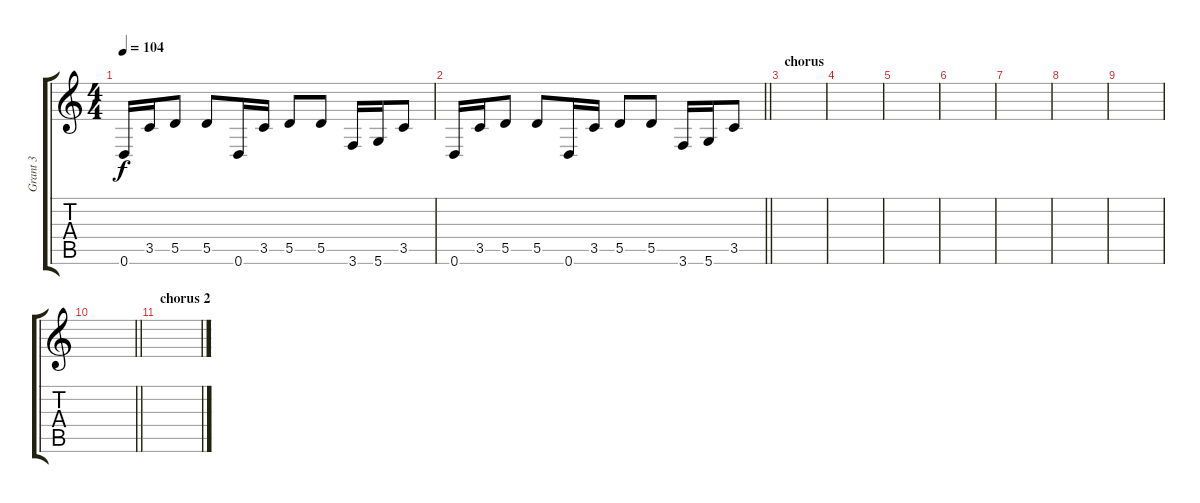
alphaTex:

\track ("Grant 3" "Grant 3") {instrument overdrivenguitar}
\staff {score tabs}
\tuning (E4 B3 G3 D3 A2 D2) {hide}
\ts (4 4)
\tempo 104
\clef g2
\ks c
0.6.16{dy f} 3.5.16 5.5.8 5.5.8 0.6.16 3.5.16 5.5.8 5.5.8 3.6.16 5.6.16 3.5.8 |
\barLineRight lightlight
0.6.16 3.5.16 5.5.8 5.5.8 0.6.16 3.5.16 5.5.8 5.5.8 3.6.16 5.6.16 3.5.8 |
\section ("" "chorus")
|
|
|
|
|
|
|
\barLineRight lightlight
|
\section ("" "chorus 2")
